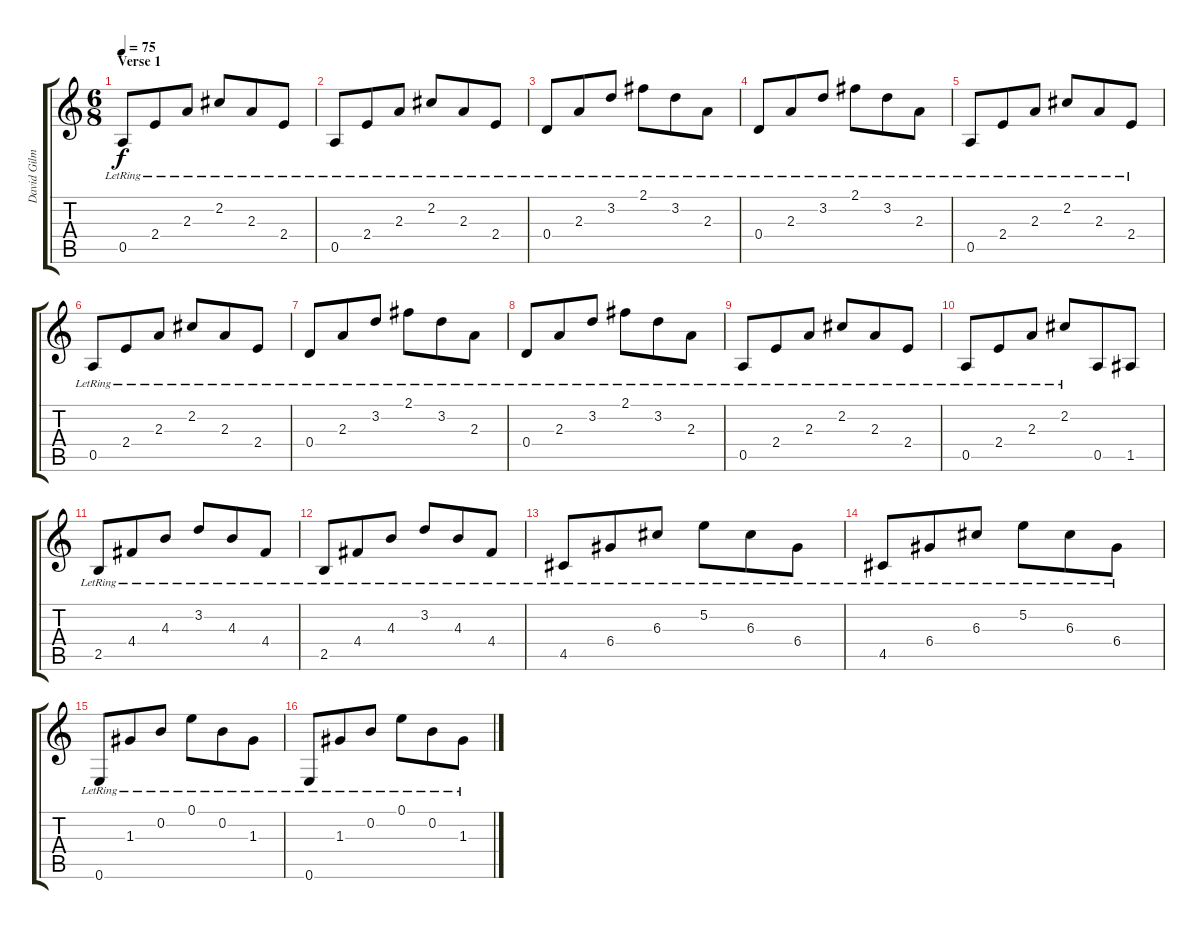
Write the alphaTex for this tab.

\track ("David Gilmour (Guitar)" "David Gilm") {instrument distortionguitar}
\staff {score tabs}
\tuning (E4 B3 G3 D3 A2 E2) {hide}
\ts (6 8)
\section ("" "Verse 1")
\tempo 75
\clef g2
\ks c
0.5{lr}.8{dy f} 2.4{lr}.8 2.3{lr}.8 2.2{lr}.8 2.3{lr}.8 2.4{lr}.8 |
0.5{lr}.8 2.4{lr}.8 2.3{lr}.8 2.2{lr}.8 2.3{lr}.8 2.4{lr}.8 |
0.4{lr}.8 2.3{lr}.8 3.2{lr}.8 2.1{lr}.8 3.2{lr}.8 2.3{lr}.8 |
0.4{lr}.8 2.3{lr}.8 3.2{lr}.8 2.1{lr}.8 3.2{lr}.8 2.3{lr}.8 |
0.5{lr}.8 2.4{lr}.8 2.3{lr}.8 2.2{lr}.8 2.3{lr}.8 2.4{lr}.8 |
0.5{lr}.8 2.4{lr}.8 2.3{lr}.8 2.2{lr}.8 2.3{lr}.8 2.4{lr}.8 |
0.4{lr}.8 2.3{lr}.8 3.2{lr}.8 2.1{lr}.8 3.2{lr}.8 2.3{lr}.8 |
0.4{lr}.8 2.3{lr}.8 3.2{lr}.8 2.1{lr}.8 3.2{lr}.8 2.3{lr}.8 |
0.5{lr}.8 2.4{lr}.8 2.3{lr}.8 2.2{lr}.8 2.3{lr}.8 2.4{lr}.8 |
0.5{lr}.8 2.4{lr}.8 2.3{lr}.8 2.2{lr}.8 0.5.8 1.5.8 |
2.5{lr}.8 4.4{lr}.8 4.3{lr}.8 3.2{lr}.8 4.3{lr}.8 4.4{lr}.8 |
2.5{lr}.8 4.4{lr}.8 4.3{lr}.8 3.2{lr}.8 4.3{lr}.8 4.4{lr}.8 |
4.5{lr}.8 6.4{lr}.8 6.3{lr}.8 5.2{lr}.8 6.3{lr}.8 6.4{lr}.8 |
4.5{lr}.8 6.4{lr}.8 6.3{lr}.8 5.2{lr}.8 6.3{lr}.8 6.4{lr}.8 |
0.6{lr}.8 1.3{lr}.8 0.2{lr}.8 0.1{lr}.8 0.2{lr}.8 1.3{lr}.8 |
0.6{lr}.8 1.3{lr}.8 0.2{lr}.8 0.1{lr}.8 0.2{lr}.8 1.3{lr}.8
